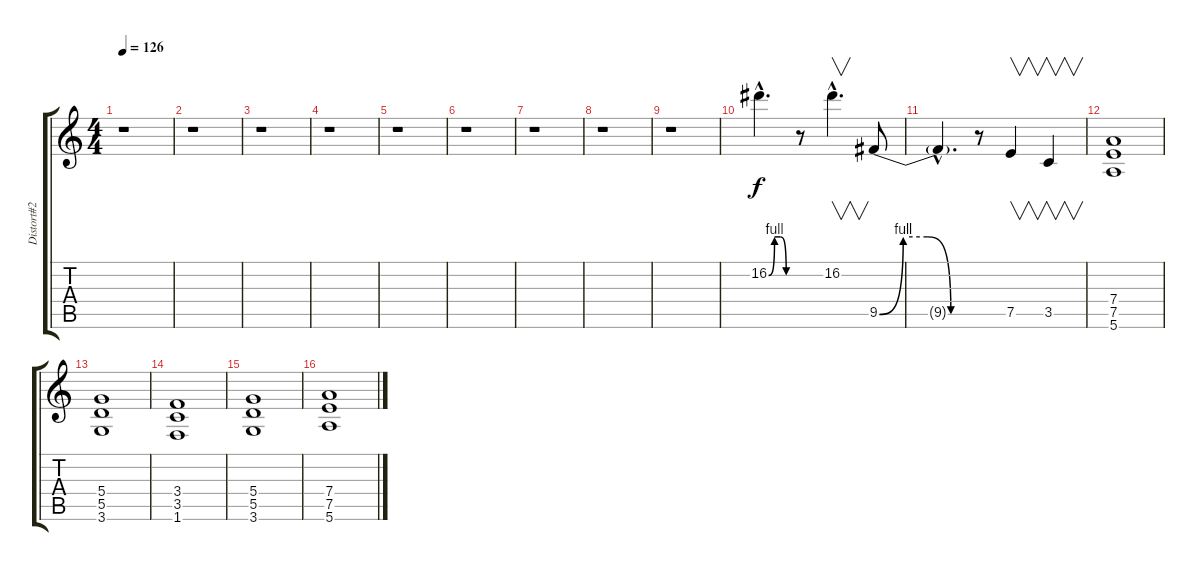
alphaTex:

\track ("Distort#2" "Distort#2") {instrument distortionguitar}
\staff {score tabs}
\tuning (E4 B3 G3 D3 A2 E2) {hide}
\ts (4 4)
\tempo 126
\clef g2
\ks c
r.1{dy f} |
r.1 |
r.1 |
r.1 |
r.1 |
r.1 |
r.1 |
r.1 |
r.1 |
16.2{be (custom 0 0 15 4 30 4 45 0 60 0) hac}.4{d} r.8 16.2{hac}.4{v d} 9.5{be (custom 0 0 15 4 30 4 45 0 60 0)}.8 |
9.5{hac t}.4{d} r.8 7.5.4{v} 3.5.4{v} |
(7.4 7.5 5.6).1 |
(5.4 5.5 3.6).1 |
(3.4 3.5 1.6).1 |
(5.4 5.5 3.6).1 |
(7.4 7.5 5.6).1
